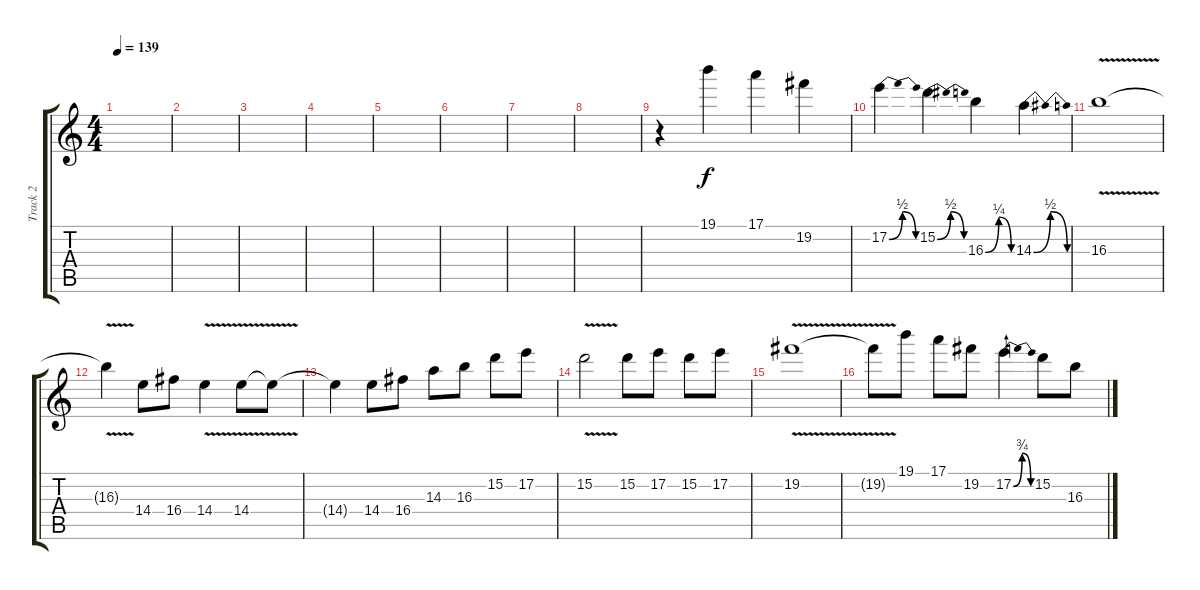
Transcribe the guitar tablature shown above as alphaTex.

\track ("Track 2" "Track 2") {instrument electricguitarjazz}
\staff {score tabs}
\tuning (E4 B3 G3 D3 A2 D2) {hide}
\ts (4 4)
\tempo 139
\clef g2
\ks c
|
|
|
|
|
|
|
|
r.4 19.1.4 17.1.4 19.2.4 |
17.2{be (bendrelease 0 0 30 2 30 2 60 0)}.4 15.2{be (bendrelease 0 0 30 2 30 2 60 0)}.4 16.3{be (custom 0 0 30 1 58 0 60 0)}.4 14.3{be (bendrelease 0 0 30 2 30 2 60 0)}.4 |
16.3{v}.1 |
16.3{t}.4 14.4.8 16.4.8 14.4{v}.4 14.4{v}.8 14.4{t}.8 |
14.4{t}.4 14.4.8 16.4.8 14.3.8 16.3.8 15.2.8 17.2.8 |
15.2{v}.2 15.2.8 17.2.8 15.2.8 17.2.8 |
19.2{v}.1 |
19.2{t}.8 19.1.8 17.1.8 19.2.8 17.2{be (bendrelease 0 0 30 3 30 3 60 0)}.4 15.2.8 16.3.8
